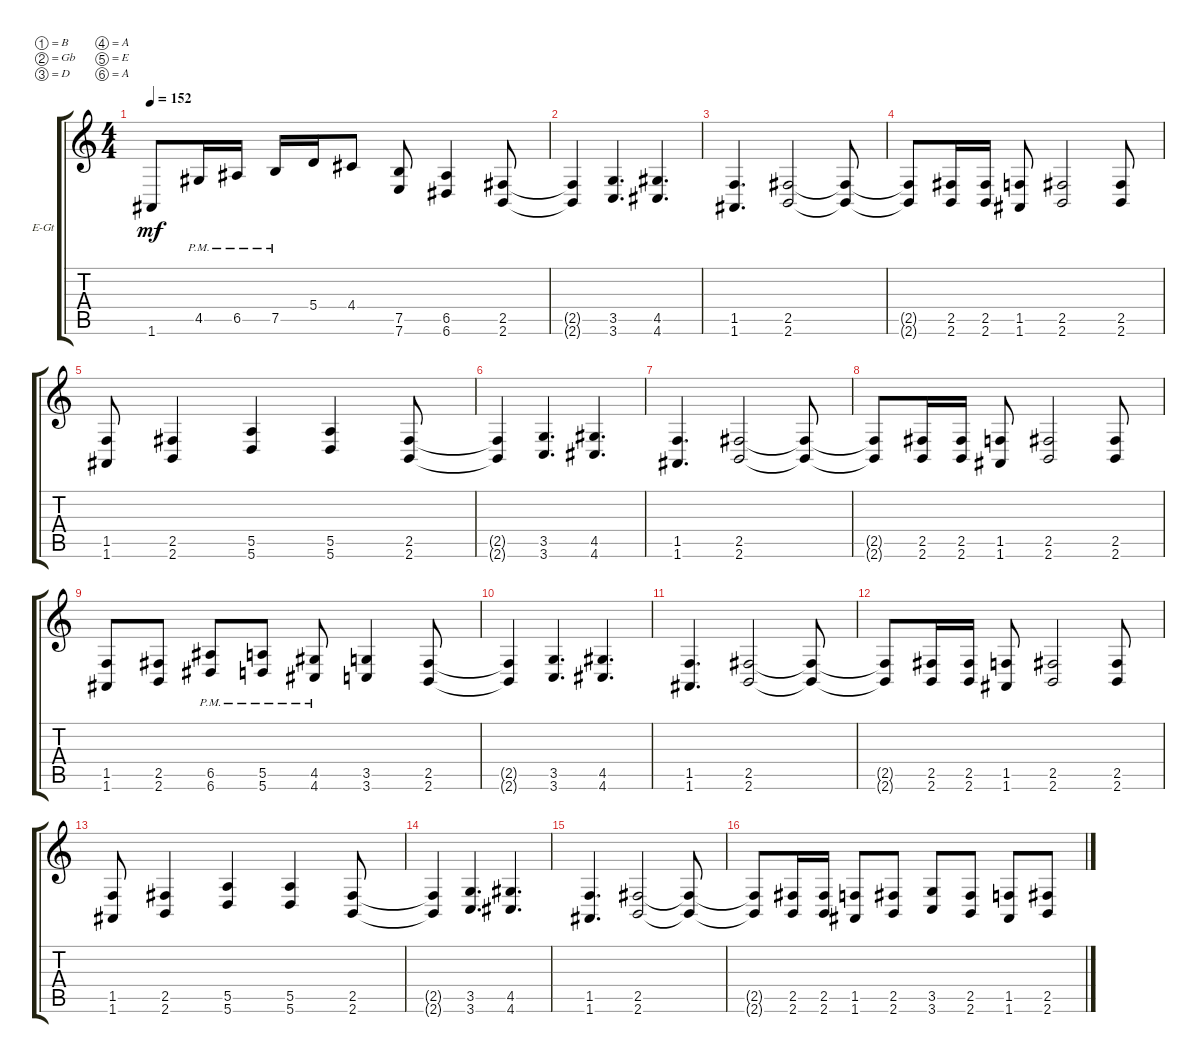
\bracketExtendMode groupsimilarinstruments
\firstSystemTrackNameOrientation horizontal
\otherSystemsTrackNameOrientation horizontal
\track ("Guitar 2" "E-Gt") {instrument distortionguitar}
\staff {score tabs}
\tuning (B3 Gb3 D3 A2 E2 A1)
\ts (4 4)
\tempo 152
\clef g2
\ks c
1.6.8{dy mf} 4.5{pm}.16 6.5{pm}.16 7.5{pm}.16 5.4.16 4.4.8 (7.5 7.6).8 (6.5 6.6).4 (2.5 2.6).8 |
(2.6{t} 2.5{t}).4 (3.6 3.5).4{d} (4.6 4.5).4{d} |
(1.6 1.5).4{d} (2.6 2.5).2 (2.5{t} 2.6{t}).8 |
(2.6{t} 2.5{t}).8 (2.6 2.5).16 (2.6 2.5).16 (1.6 1.5).8 (2.6 2.5).2 (2.5 2.6).8 |
(1.6 1.5).8 (2.6 2.5).4 (5.6 5.5).4 (5.6 5.5).4 (2.5 2.6).8 |
(2.6{t} 2.5{t}).4 (3.6 3.5).4{d} (4.6 4.5).4{d} |
(1.6 1.5).4{d} (2.6 2.5).2 (2.5{t} 2.6{t}).8 |
(2.6{t} 2.5{t}).8 (2.6 2.5).16 (2.6 2.5).16 (1.6 1.5).8 (2.6 2.5).2 (2.5 2.6).8 |
(1.6 1.5).8 (2.6 2.5).8 (6.6{pm} 6.5{pm}).8 (5.6{pm} 5.5{pm}).8 (4.5{pm} 4.6{pm}).8 (3.6 3.5).4 (2.5 2.6).8 |
(2.6{t} 2.5{t}).4 (3.6 3.5).4{d} (4.6 4.5).4{d} |
(1.6 1.5).4{d} (2.6 2.5).2 (2.5{t} 2.6{t}).8 |
(2.6{t} 2.5{t}).8 (2.6 2.5).16 (2.6 2.5).16 (1.6 1.5).8 (2.6 2.5).2 (2.5 2.6).8 |
(1.6 1.5).8 (2.6 2.5).4 (5.6 5.5).4 (5.6 5.5).4 (2.5 2.6).8 |
(2.6{t} 2.5{t}).4 (3.6 3.5).4{d} (4.6 4.5).4{d} |
(1.6 1.5).4{d} (2.6 2.5).2 (2.5{t} 2.6{t}).8 |
(2.6{t} 2.5{t}).8 (2.6 2.5).16 (2.6 2.5).16 (1.6 1.5).8 (2.6 2.5).8 (3.5 3.6).8 (2.5 2.6).8 (1.5 1.6).8 (2.5 2.6).8
